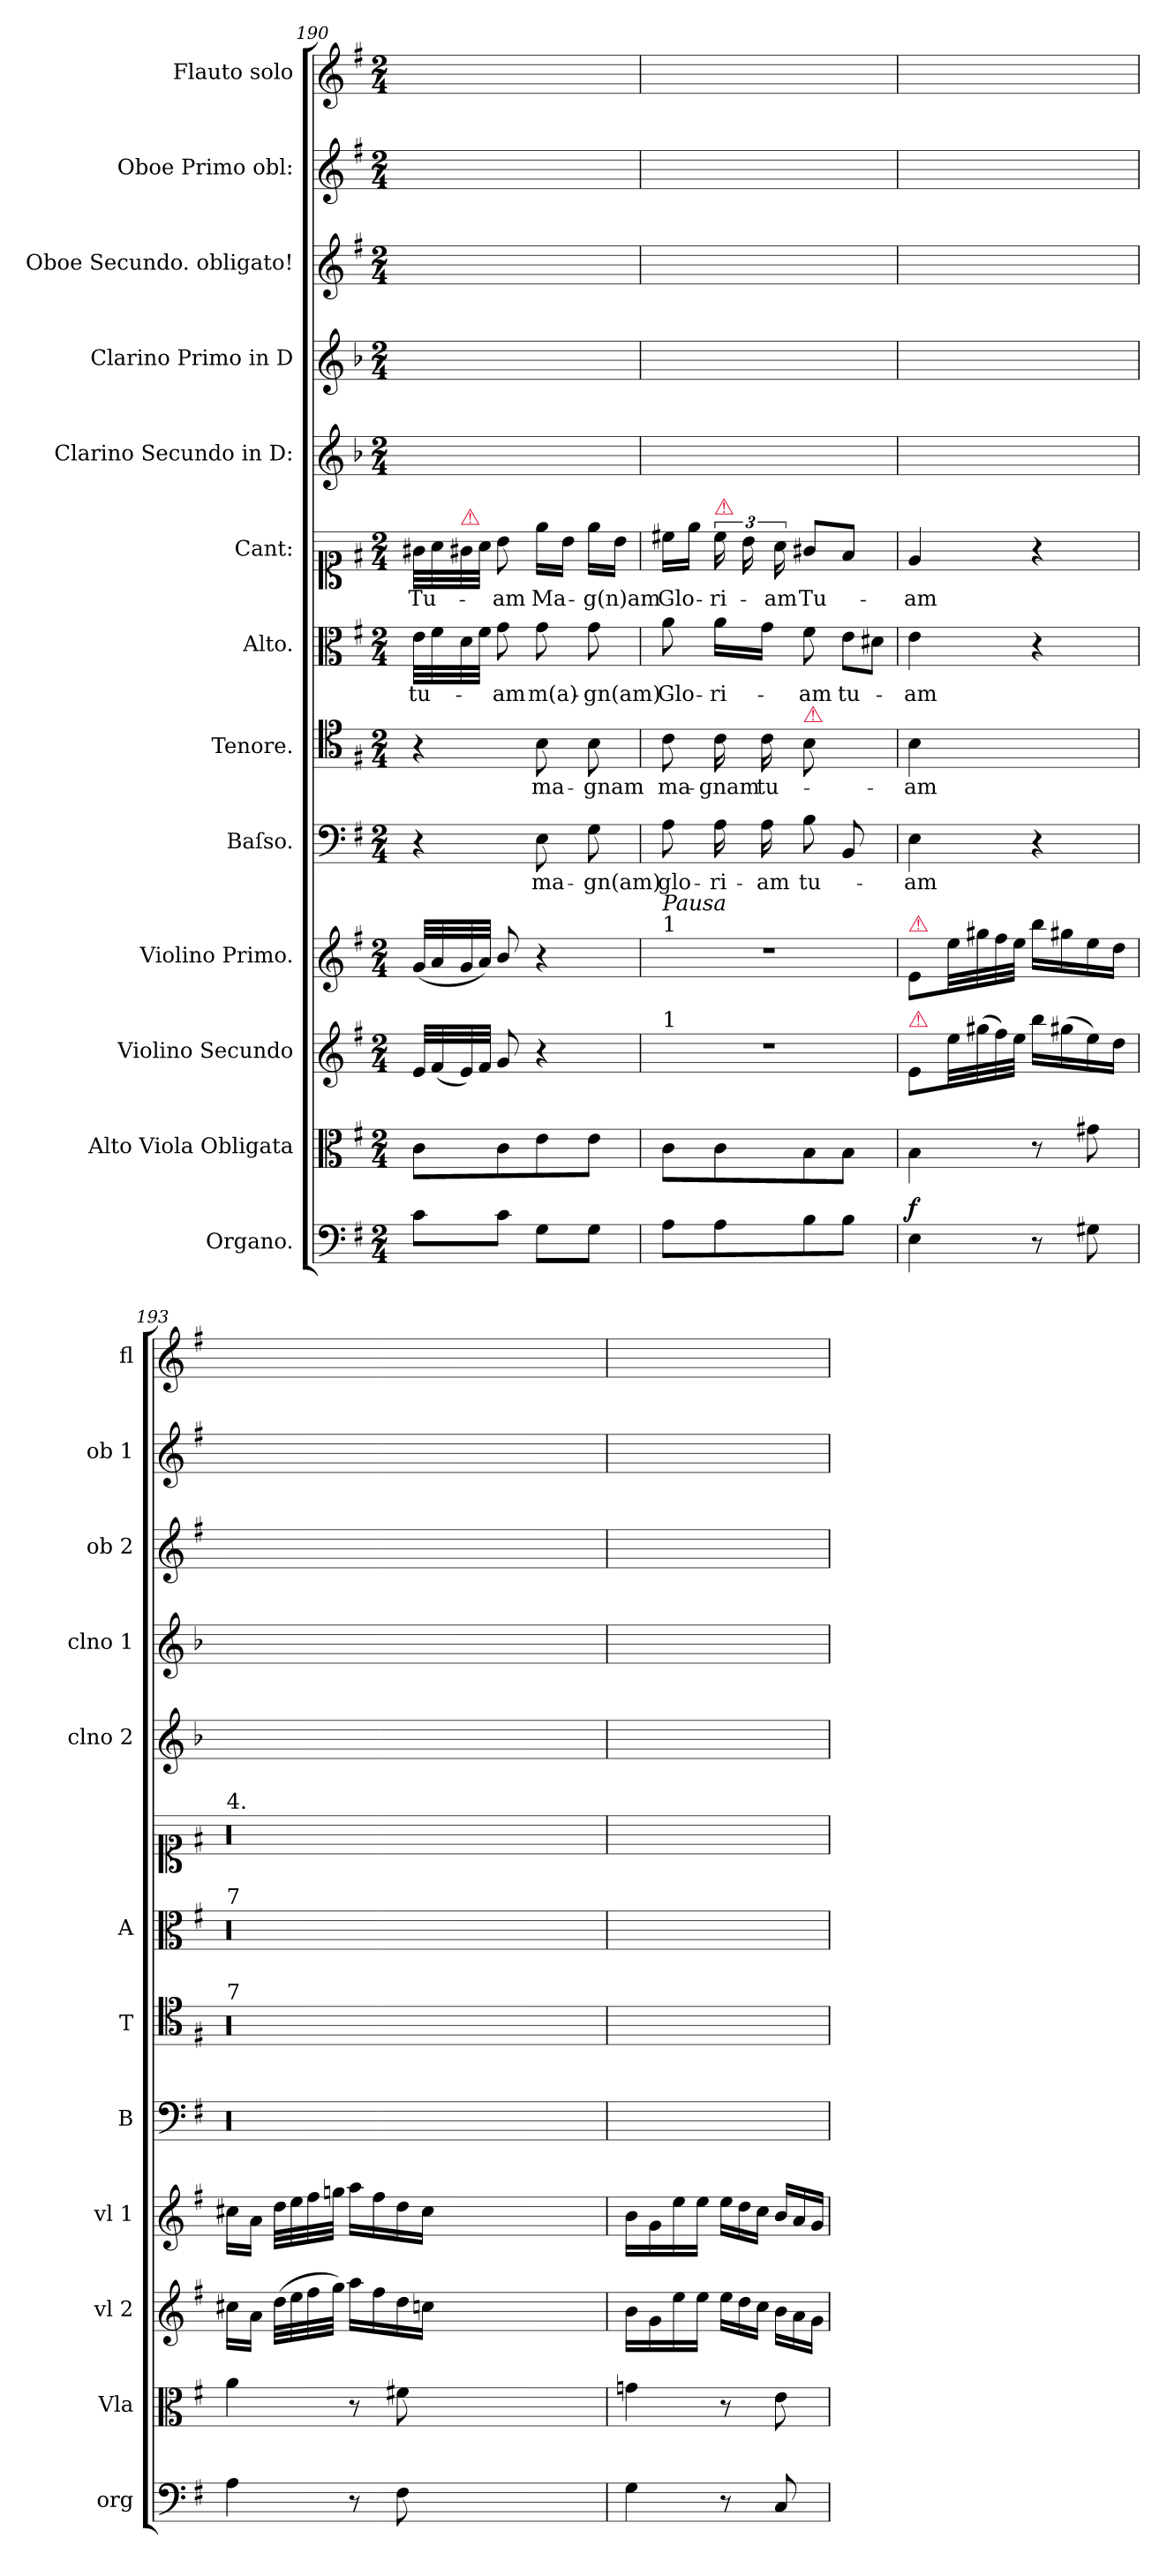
**kern	**dynam	**kern	**kern	**kern	**kern	**text	**kern	**text	**kern	**text	**kern	**text	**kern	**kern	**kern	**kern	**kern
*part13	*part13	*part12	*part11	*part10	*part9	*part9	*part8	*part8	*part7	*part7	*part6	*part6	*part5	*part4	*part3	*part2	*part1
*staff13	*staff13	*staff12	*staff11	*staff10	*staff9	*staff9	*staff8	*staff8	*staff7	*staff7	*staff6	*staff6	*staff5	*staff4	*staff3	*staff2	*staff1
*I"Organo.	*	*I"Alto Viola Obligata	*I"Violino Secundo	*I"Violino Primo.	*I"Baſso.	*	*I"Tenore.	*	*I"Alto.	*	*I"Cant:	*	*I"Clarino Secundo in D:	*I"Clarino Primo in D	*I"Oboe Secundo. obligato!	*I"Oboe Primo obl:	*I"Flauto solo
*I'org	*	*I'Vla	*I'vl 2	*I'vl 1	*I'B	*	*I'T	*	*I'A	*	*	*	*I'clno 2	*I'clno 1	*I'ob 2	*I'ob 1	*I'fl
*clefF4	*	*clefC3	*clefG2	*clefG2	*clefF4	*	*clefC4	*	*clefC3	*	*clefC1	*	*clefG2	*clefG2	*clefG2	*clefG2	*clefG2
*	*	*	*	*	*	*	*	*	*	*	*	*	*ITrd-1c-2	*ITrd-1c-2	*	*	*
*k[f#]	*	*k[f#]	*k[f#]	*k[f#]	*k[f#]	*	*k[f#]	*	*k[f#]	*	*k[f#]	*	*k[f#]	*k[f#]	*k[f#]	*k[f#]	*k[f#]
*G:	*	*G:	*G:	*G:	*G:	*	*G:	*	*G:	*	*G:	*	*G:	*G:	*G:	*G:	*G:
*M2/4	*	*M2/4	*M2/4	*M2/4	*M2/4	*	*M2/4	*	*M2/4	*	*M2/4	*	*M2/4	*M2/4	*M2/4	*M2/4	*M2/4
=190	=190	=190	=190	=190	=190	=190	=190	=190	=190	=190	=190	=190	=190	=190	=190	=190	=190
8c\L	.	8c\L	32e/LLL	(<32g/LLL	4r	.	4r	.	32e\LLL	tu-	32g#X\LLL	Tu-	2ryy	2ryy	2ryy	2ryy	2ryy
.	.	.	(<32f#/	32a/	.	.	.	.	32f#\	.	32a\	.	.	.	.	.	.
!	!	!	!	!	!	!	!	!	!	!	!LO:TX:a:color=crimson:t=⚠	!	!	!	!	!	!
.	.	.	32e/)	32g/	.	.	.	.	32d\	.	32g#X\	.	.	.	.	.	.
.	.	.	32f#/JJJ	32a/JJJ)	.	.	.	.	32f#\JJJ	.	32a\JJJ	.	.	.	.	.	.
8c\J	.	8c\	8g/	8b/	.	.	.	.	8g\	-am	8b\	-am	.	.	.	.	.
8G\L	.	8e\	4r	4r	8E\	ma-	8B\	ma-	8g\	m(a)-	16ee\LL	Ma-	.	.	.	.	.
.	.	.	.	.	.	.	.	.	.	.	16b\JJ	.	.	.	.	.	.
8G\J	.	8e\J	.	.	8G\	-gn(am)	8B\	-gnam	8g\	-gn(am)	16ee\LL	-g(n)am	.	.	.	.	.
.	.	.	.	.	.	.	.	.	.	.	16b\JJ	.	.	.	.	.	.
=191	=191	=191	=191	=191	=191	=191	=191	=191	=191	=191	=191	=191	=191	=191	=191	=191	=191
!	!	!	!	!LO:TX:a:t=1	!	!	!	!	!	!	!	!	!	!	!	!	!
!	!	!	!	!LO:TX:a:i:t=Pausa	!	!	!	!	!	!	!	!	!	!	!	!	!
!	!	!	!LO:TX:a:t=1	!	!	!	!	!	!	!	!	!	!	!	!	!	!
!	!	!	!	!	!	!	!	!LO:LY:i	!	!	!	!	!	!	!	!	!
8A\L	.	8c\L	2r	2r	8A\	glo-	8c\	ma-	8a\	Glo-	16cc#X\LL	Glo-	2ryy	2ryy	2ryy	2ryy	2ryy
.	.	.	.	.	.	.	.	.	.	.	16ee\JJ	.	.	.	.	.	.
!	!	!	!	!	!	!	!	!	!	!	!LO:TX:a:color=crimson:t=⚠	!	!	!	!	!	!
!	!	!	!	!	!	!	!	!LO:LY:i	!	!	!	!	!	!	!	!	!
8A\	.	8c\	.	.	16A\	-ri-	16c\	-gnam	16a\LL	-ri-	24cc#\	-ri-	.	.	.	.	.
.	.	.	.	.	.	.	.	.	.	.	24b\	.	.	.	.	.	.
.	.	.	.	.	16A\	-am	16c\	tu-	16g\JJ	.	.	.	.	.	.	.	.
.	.	.	.	.	.	.	.	.	.	.	24a\	-am	.	.	.	.	.
!	!	!	!	!	!	!	!LO:TX:a:color=crimson:t=⚠	!	!	!	!	!	!	!	!	!	!
8B\	.	8B\	.	.	8B\	tu-	8B\	.	8f#\	-am	8g#X/L	Tu-	.	.	.	.	.
!	!	!	!	!	!	!	!	!	!LO:N:vis=8	!	!	!	!	!	!	!	!
8B\J	.	8B\J	.	.	8BB/	.	8ryy	.	16e\L	tu-	8f#/J	.	.	.	.	.	.
!	!	!	!	!	!	!	!	!	!LO:N:vis=8	!	!	!	!	!	!	!	!
.	.	.	.	.	.	.	.	.	16d#X\J	.	.	.	.	.	.	.	.
=192	=192	=192	=192	=192	=192	=192	=192	=192	=192	=192	=192	=192	=192	=192	=192	=192	=192
!	!	!	!	!LO:TX:a:color=crimson:t=⚠	!	!	!	!	!	!	!	!	!	!	!	!	!
!	!	!	!LO:TX:a:color=crimson:t=⚠	!	!	!	!	!	!	!	!	!	!	!	!	!	!
!	!LO:DY:a	!	!	!	!	!	!	!	!	!	!	!	!	!	!	!	!
4E\	f	4B\	8e/L	8e/L	4E\	-am	4B\	-am	4e\	-am	4e/	-am	2ryy	2ryy	2ryy	2ryy	2ryy
.	.	.	32ee\LL	32ee\LL	.	.	.	.	.	.	.	.	.	.	.	.	.
.	.	.	(>32gg#X\	32gg#X\	.	.	.	.	.	.	.	.	.	.	.	.	.
.	.	.	32ff#\)	32ff#\	.	.	.	.	.	.	.	.	.	.	.	.	.
.	.	.	32ee\JJJ	32ee\JJJ	.	.	.	.	.	.	.	.	.	.	.	.	.
8r	.	8r	16bb\LL	16bb\LL	4r	.	4ryy	.	4r	.	4r	.	.	.	.	.	.
.	.	.	(>16gg#X\	16gg#X\	.	.	.	.	.	.	.	.	.	.	.	.	.
8G#X\	.	8g#X\	16ee\)	16ee\	.	.	.	.	.	.	.	.	.	.	.	.	.
.	.	.	16dd\JJ	16dd\JJ	.	.	.	.	.	.	.	.	.	.	.	.	.
=193	=193	=193	=193	=193	=193	=193	=193	=193	=193	=193	=193	=193	=193	=193	=193	=193	=193
!	!	!	!	!	!	!	!	!	!	!	!LO:TX:a:t=4.	!	!	!	!	!	!
!	!	!	!	!	!	!	!	!	!LO:TX:a:t=7	!	!	!	!	!	!	!	!
!	!	!	!	!	!	!	!LO:TX:a:t=7	!	!	!	!	!	!	!	!	!	!
!	!	!	!	!	!LO:N:vis=00	!	!LO:N:vis=00	!	!LO:N:vis=00	!	!LO:N:vis=00	!	!	!	!	!	!
4A\	.	4a\	16cc#X\LL	16cc#X\LL	0r	.	0r	.	0r	.	0r	.	2ryy	2ryy	2ryy	2ryy	2ryy
.	.	.	16a\JJ	16a\JJ	.	.	.	.	.	.	.	.	.	.	.	.	.
.	.	.	(>32dd\LLL	32dd\LLL	.	.	.	.	.	.	.	.	.	.	.	.	.
.	.	.	32ee\	32ee\	.	.	.	.	.	.	.	.	.	.	.	.	.
.	.	.	32ff#\	32ff#\	.	.	.	.	.	.	.	.	.	.	.	.	.
.	.	.	32gg\JJJ)	32ggn\JJJ	.	.	.	.	.	.	.	.	.	.	.	.	.
8r	.	8r	16aa\LL	16aa\LL	.	.	.	.	.	.	.	.	.	.	.	.	.
.	.	.	16ff#\	16ff#\	.	.	.	.	.	.	.	.	.	.	.	.	.
8F#\	.	8f#X\	16dd\	16dd\	.	.	.	.	.	.	.	.	.	.	.	.	.
.	.	.	16ccn\JJ	16cc#\JJ	.	.	.	.	.	.	.	.	.	.	.	.	.
1.ryy	.	1.ryy	1.ryy	1.ryy	.	.	.	.	.	.	.	.	1.ryy	1.ryy	1.ryy	1.ryy	1.ryy
=194	=194	=194	=194	=194	=194	=194	=194	=194	=194	=194	=194	=194	=194	=194	=194	=194	=194
4G\	.	4gn\	16b\LL	16b\LL	2ryy	.	2ryy	.	2ryy	.	2ryy	.	2ryy	2ryy	2ryy	2ryy	2ryy
.	.	.	16g\	16g\	.	.	.	.	.	.	.	.	.	.	.	.	.
.	.	.	16ee\	16ee\	.	.	.	.	.	.	.	.	.	.	.	.	.
.	.	.	16ee\JJ	16ee\JJ	.	.	.	.	.	.	.	.	.	.	.	.	.
*	*	*	*Xtuplet	*Xtuplet	*	*	*	*	*	*	*	*	*	*	*	*	*
8r	.	8r	24ee\LL	24ee\LL	.	.	.	.	.	.	.	.	.	.	.	.	.
.	.	.	24dd\	24dd\	.	.	.	.	.	.	.	.	.	.	.	.	.
.	.	.	24cc\JJ	24cc\JJ	.	.	.	.	.	.	.	.	.	.	.	.	.
8C/	.	8e\	24b\LL	24b/LL	.	.	.	.	.	.	.	.	.	.	.	.	.
.	.	.	24a\	24a/	.	.	.	.	.	.	.	.	.	.	.	.	.
.	.	.	24g\JJ	24g/JJ	.	.	.	.	.	.	.	.	.	.	.	.	.
=	=	=	=	=	=	=	=	=	=	=	=	=	=	=	=	=	=
*-	*-	*-	*-	*-	*-	*-	*-	*-	*-	*-	*-	*-	*-	*-	*-	*-	*-
